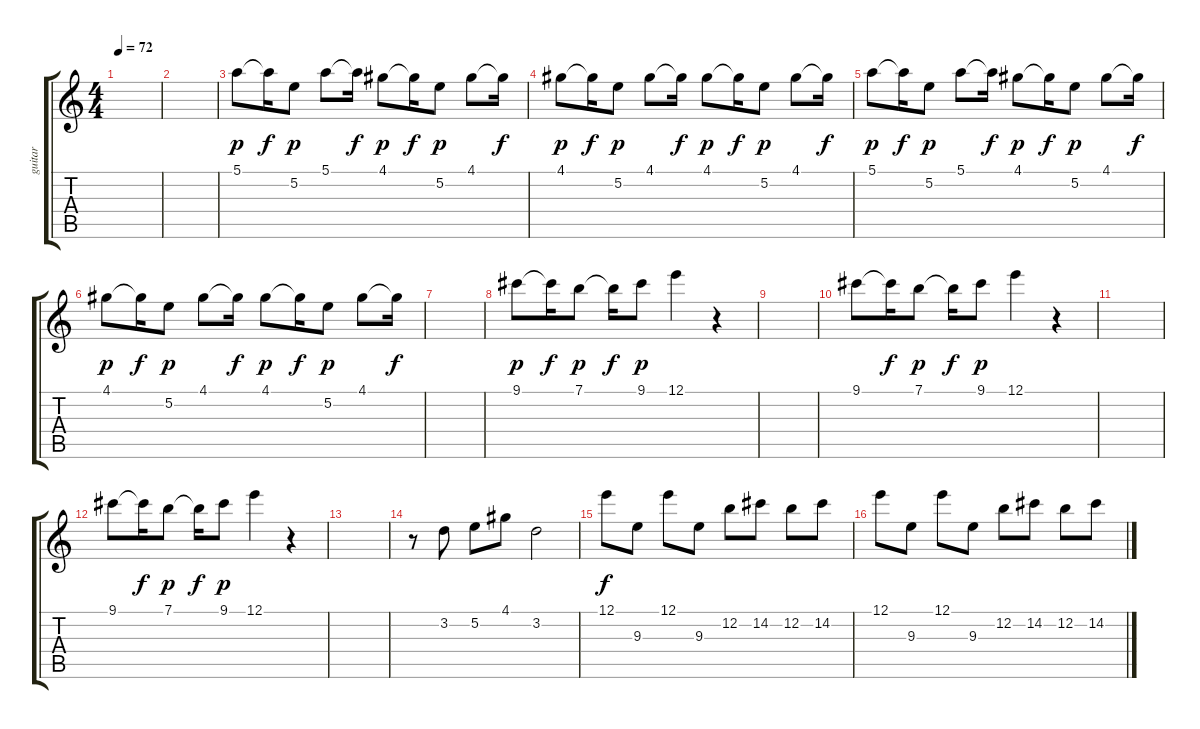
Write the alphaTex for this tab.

\track ("guitar" "guitar") {instrument electricguitarjazz}
\staff {score tabs}
\tuning (E4 B3 G3 D3 A2 E2) {hide}
\ts (4 4)
\tempo 72
\clef g2
\ks c
|
|
5.1.8{dy p} 5.1{t}.16{dy f} 5.2.8{dy p} 5.1.8 5.1{t}.16{dy f} 4.1.8{dy p} 4.1{t}.16{dy f} 5.2.8{dy p} 4.1.8 4.1{t}.16{dy f} |
4.1.8{dy p} 4.1{t}.16{dy f} 5.2.8{dy p} 4.1.8 4.1{t}.16{dy f} 4.1.8{dy p} 4.1{t}.16{dy f} 5.2.8{dy p} 4.1.8 4.1{t}.16{dy f} |
5.1.8{dy p} 5.1{t}.16{dy f} 5.2.8{dy p} 5.1.8 5.1{t}.16{dy f} 4.1.8{dy p} 4.1{t}.16{dy f} 5.2.8{dy p} 4.1.8 4.1{t}.16{dy f} |
4.1.8{dy p} 4.1{t}.16{dy f} 5.2.8{dy p} 4.1.8 4.1{t}.16{dy f} 4.1.8{dy p} 4.1{t}.16{dy f} 5.2.8{dy p} 4.1.8 4.1{t}.16{dy f} |
|
9.1.8{dy p} 9.1{t}.16{dy f} 7.1.8{dy p} 7.1{t}.16{dy f} 9.1.8{dy p} 12.1.4 r.4 |
|
9.1.8 9.1{t}.16{dy f} 7.1.8{dy p} 7.1{t}.16{dy f} 9.1.8{dy p} 12.1.4 r.4 |
|
9.1.8 9.1{t}.16{dy f} 7.1.8{dy p} 7.1{t}.16{dy f} 9.1.8{dy p} 12.1.4 r.4 |
|
r.8 3.2.8 5.2.8 4.1.8 3.2.2 |
12.1.8{dy f} 9.3.8 12.1.8 9.3.8 12.2.8 14.2.8 12.2.8 14.2.8 |
12.1.8 9.3.8 12.1.8 9.3.8 12.2.8 14.2.8 12.2.8 14.2.8
